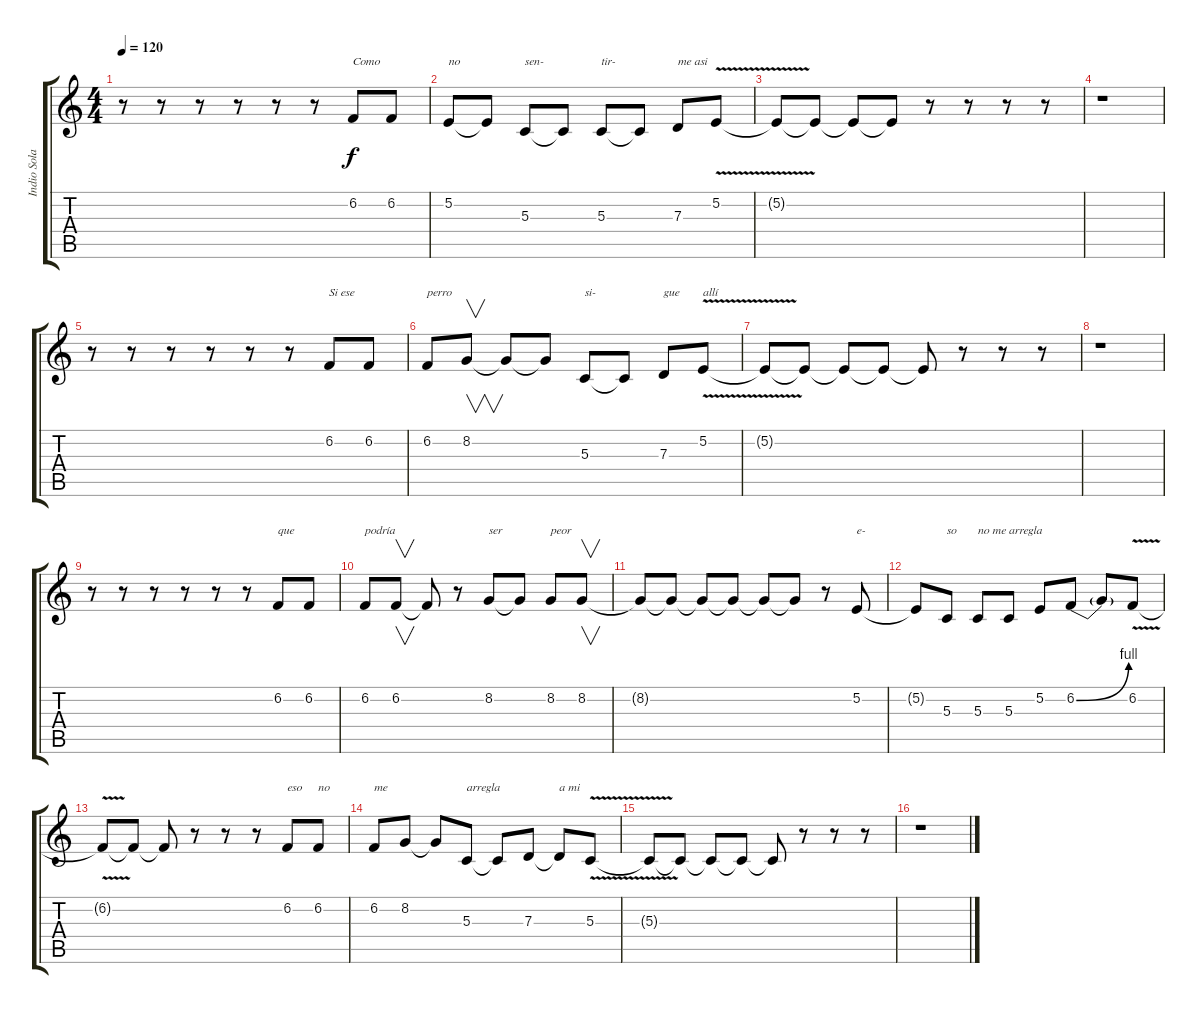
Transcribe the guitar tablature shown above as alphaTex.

\track ("Indio Solari" "Indio Sola") {instrument lead2sawtooth}
\staff {score tabs}
\tuning (E4 B3 G3 D3 A2 E2) {hide}
\ts (4 4)
\tempo 120
\clef g2
\ks c
r.8{dy f} r.8 r.8 r.8 r.8 r.8 6.2.8{txt "Como "} 6.2.8 |
5.2.8{txt "no"} 5.2{t}.8 5.3.8{txt "sen-"} 5.3{t}.8 5.3.8{txt "tir-"} 5.3{t}.8 7.3.8{txt "me asi"} 5.2{v}.8 |
5.2{t}.8 5.2{t}.8 5.2{t}.8 5.2{t}.8 r.8 r.8 r.8 r.8 |
r.1 |
r.8 r.8 r.8 r.8 r.8 r.8 6.2.8{txt "Si ese"} 6.2.8 |
6.2.8{txt "perro"} 8.2.8{v} 8.2{t}.8 8.2{t}.8 5.3.8{txt "si-"} 5.3{t}.8 7.3.8{txt "gue"} 5.2{v}.8{txt "allí"} |
5.2{t}.8 5.2{t}.8 5.2{t}.8 5.2{t}.8 5.2{t}.8 r.8 r.8 r.8 |
r.1 |
r.8 r.8 r.8 r.8 r.8 r.8 6.2.8{txt "que"} 6.2.8 |
6.2.8{txt "podría"} 6.2.8{v} 6.2{t}.8 r.8 8.2.8{txt "ser"} 8.2{t}.8 8.2.8{txt "peor"} 8.2.8{v} |
8.2{t}.8 8.2{t}.8 8.2{t}.8 8.2{t}.8 8.2{t}.8 8.2{t}.8 r.8 5.2.8{txt "e-"} |
5.2{t}.8 5.3.8{txt "so"} 5.3.8{txt "no me arregla"} 5.3.8 5.2.8 6.2{be (bend 0 0 60 4)}.8 6.2{t}.8 6.2{v}.8 |
6.2{t}.8 6.2{t}.8 6.2{t}.8 r.8 r.8 r.8 6.2.8{txt "eso"} 6.2.8{txt "no"} |
6.2.8{txt "me "} 8.2.8 8.2{t}.8 5.3.8{txt "arregla"} 5.3{t}.8 7.3.8 7.3{t}.8{txt "a mi"} 5.3{v}.8 |
5.3{t}.8 5.3{t}.8 5.3{t}.8 5.3{t}.8 5.3{t}.8 r.8 r.8 r.8 |
r.1
